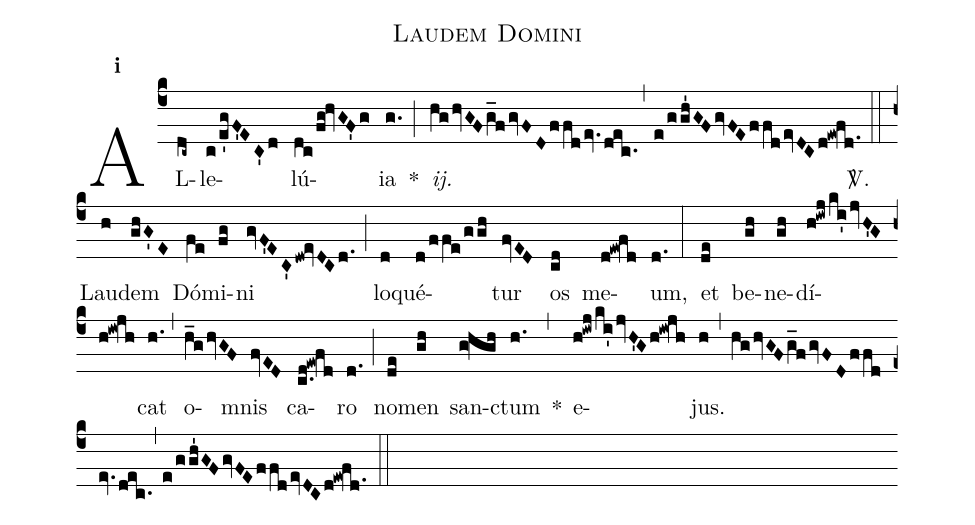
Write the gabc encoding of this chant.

name:Laudem Domini;
mode:1;
office-part:Alleluia;
%%
AL(c4dc~)le(c/e'gF'EC'd)lú(dc/fg!hvGF'g)ia(g.) *(;) <i>ij.</i>(hghvGFg_fgvFDffdev.dec.,e/ggh'GFgvFEffdevDCd!ew!fd.) <sp>V/</sp>.(::) Lau(h)dem(ghG'E) Dó(fe)mi(fg)ni(gvF'EC'dw!evDCd.) (;) lo(d)qué(d/ffe/ggh)tur(fvED) os(cd) me(d!ew!fd)um,(d.) (:) et(de) be(gh)ne(gh)dí(h!iwj/ki'jvH'G/h!iw!jh)cat(h.) (,) o(h_ghvGF)mnis(fvED) ca(c.d!ew!fd)ro(d.) (;) no(de)men(gh) san(g!hgh)ctum(h.) *(,) e(h!iwj/ki'jvH'G/h!iw!jh)jus.(h,hghvGFg_fgvFDffdev.dec.,e/ggh'GFgvFEffd/evDCd!ew!fd.) (::)
